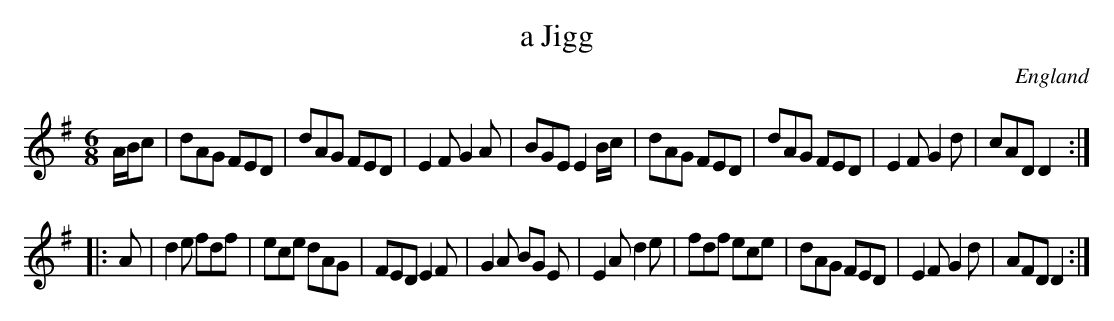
X:1
T:a Jigg
L:1/8
M:6/8
O:England
K:G major
A/B/c | dAG FED | dAG FED | E2F G2A | BGE E2\
B/c/  | dAG FED | dAG FED | E2F G2d | cAD D2 ::
A | d2e fdf | ece dAG | FED E2F | G2A BG\
E | E2A d2e | fdf ece | dAG FED | E2F G2d | AFD D2 :|
